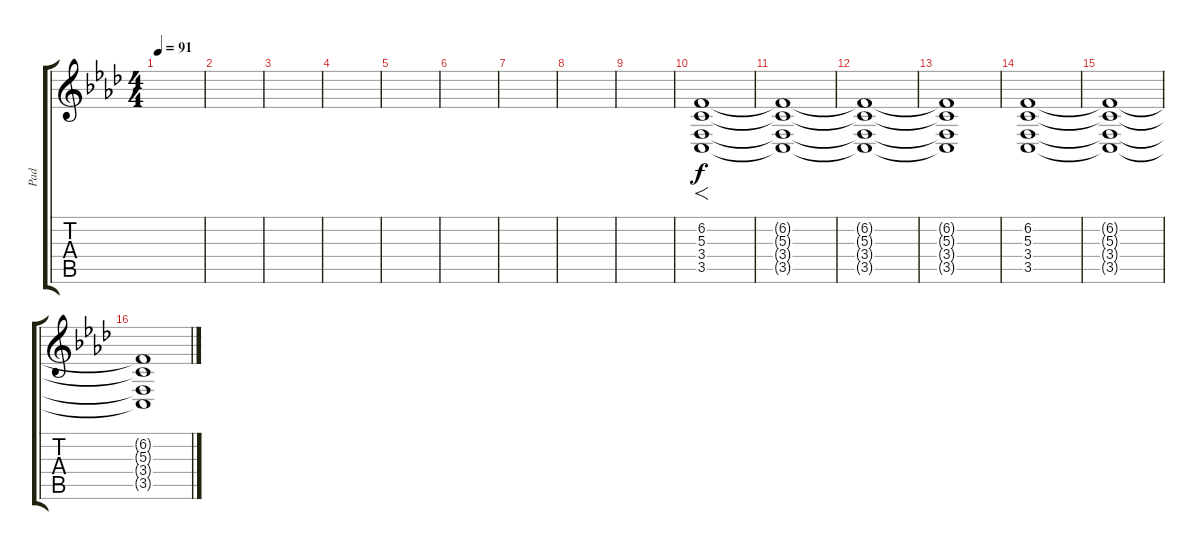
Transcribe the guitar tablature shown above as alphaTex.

\track ("Pad" "Pad") {instrument pad3polysynth}
\staff {score tabs}
\tuning (E4 B3 G3 D3 A2 E2) {hide}
\ts (4 4)
\tempo 91
\clef g2
\ks fminor
|
|
|
|
|
|
|
|
|
(6.2 5.3 3.4 3.5).1{f} |
(6.2{t} 5.3{t} 3.4{t} 3.5{t}).1 |
(6.2{t} 5.3{t} 3.4{t} 3.5{t}).1 |
(6.2{t} 5.3{t} 3.4{t} 3.5{t}).1 |
(6.2 5.3 3.4 3.5).1 |
(6.2{t} 5.3{t} 3.4{t} 3.5{t}).1 |
(6.2{t} 5.3{t} 3.4{t} 3.5{t}).1
